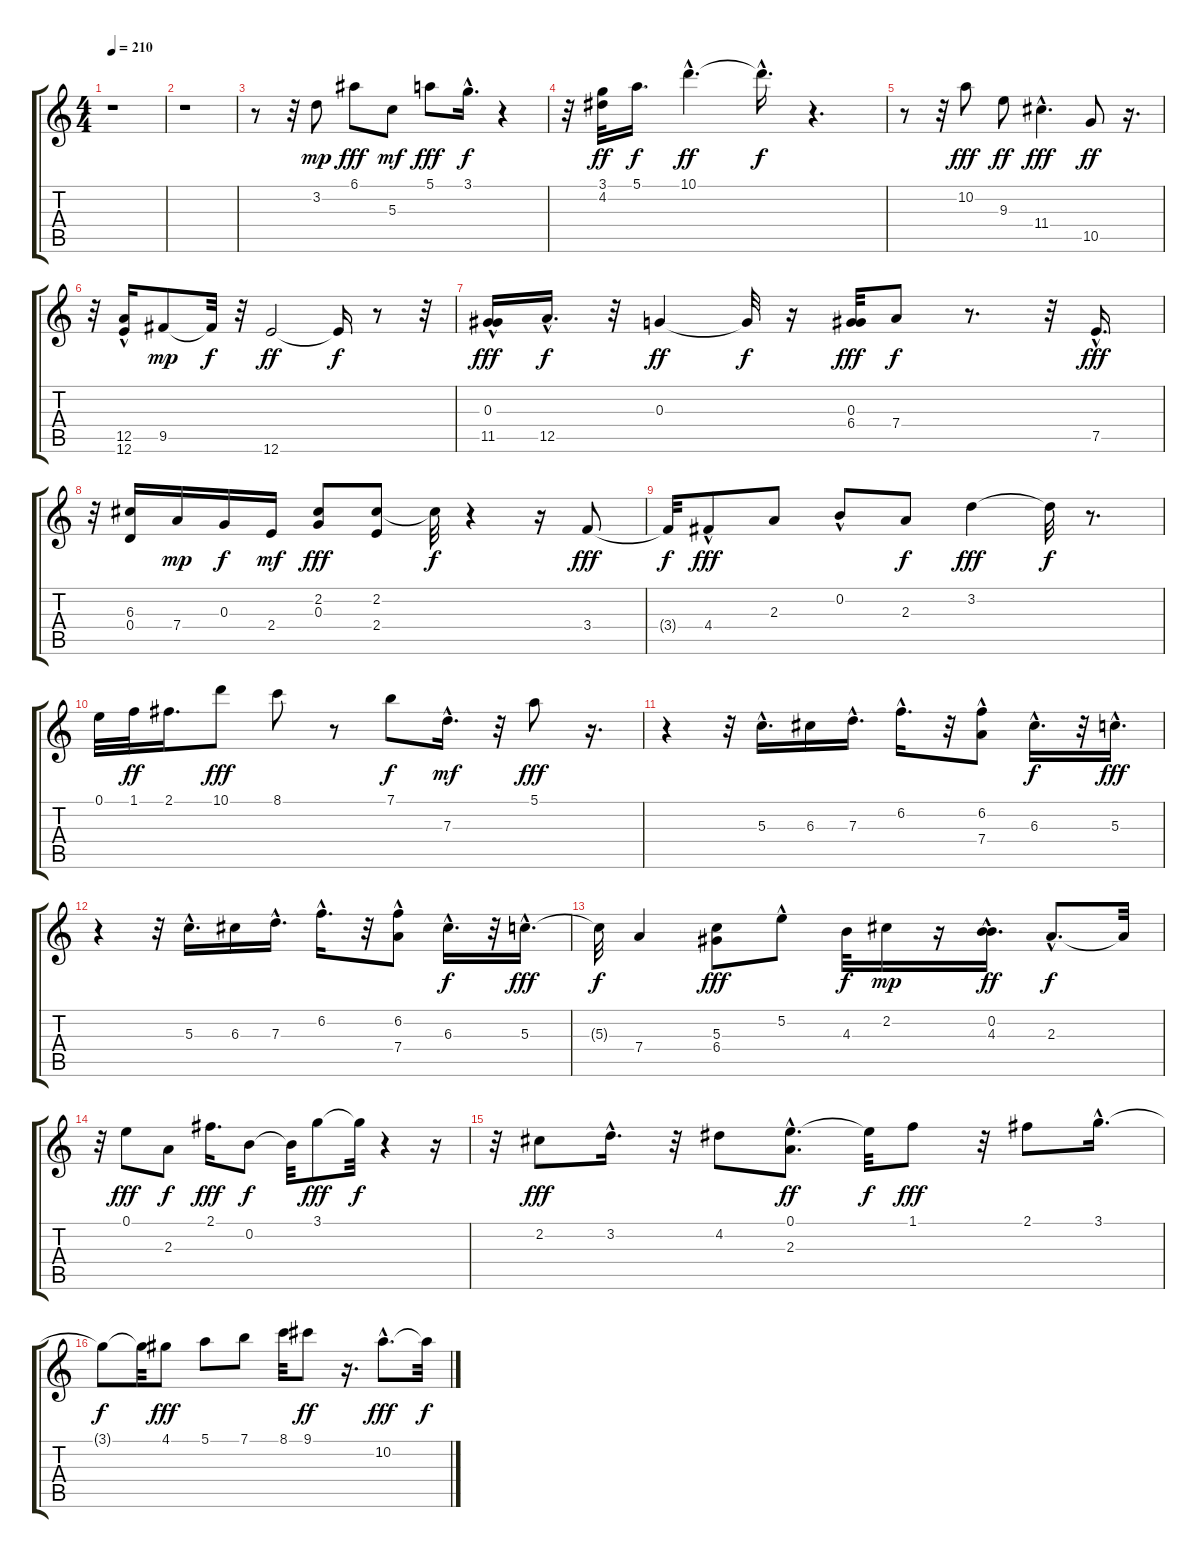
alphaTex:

\track "" {instrument banjo}
\staff {score tabs}
\tuning (E4 B3 G3 D3 A2 E2) {hide}
\displaytranspose 12
\ts (4 4)
\tempo 210
\clef g2
\ks c
r.1{dy fff} |
r.1 |
r.8 r.32 3.2.8{dy mp} 6.1.8{dy fff} 5.3.8{dy mf} 5.1.8{dy fff} 3.1{hac}.16{d dy f} r.4 |
r.32 (3.1 4.2).32{dy ff} 5.1.16{d dy f} 10.1{hac}.4{d dy ff} 10.1{hac t}.16{d dy f} r.4{d} |
r.8 r.32 10.2.8{dy fff} 9.3.8{dy ff} 11.4{hac}.4{d dy fff} 10.5.8{dy ff} r.16{d} |
r.32 (12.5{hac} 12.6).16 9.5.8{dy mp} 9.5{t}.32{dy f} r.32 12.6.2{dy ff} 12.6{t}.16{dy f} r.8 r.32 |
(0.3 11.5{hac}).16{dy fff} 12.5{hac}.16{d dy f} r.32 0.3.4{dy ff} 0.3{t}.32{dy f} r.16 (0.3 6.4).32{dy fff} 7.4.8{dy f} r.8{d} r.32 7.5{hac}.16{d dy fff} |
r.32 (6.3 0.4).16 7.4.16{dy mp} 0.3.16{dy f} 2.4.16{dy mf} (2.2 0.3).8{dy fff} (2.2 2.4).8 2.2{t}.32{dy f} r.4 r.16 3.4.8{dy fff} |
3.4{t}.32{dy f} 4.4{hac}.8{dy fff} 2.3.8 0.2{hac}.8 2.3.8{dy f} 3.2.4{dy fff} 3.2{t}.32{dy f} r.8{d} |
0.1.32 1.1.32{dy ff} 2.1.16{d} 10.1.8{dy fff} 8.1.8 r.8 7.1.8{dy f} 7.3{hac}.16{d dy mf} r.32 5.1.8{dy fff} r.16{d} |
r.4 r.32 5.3{hac}.16{d} 6.3.16 7.3{hac}.16{d} 6.2{hac}.16{d} r.32 (6.2{hac} 7.4).8 6.3{hac}.16{d dy f} r.32 5.3{hac}.16{d dy fff} |
r.4 r.32 5.3{hac}.16{d} 6.3.16 7.3{hac}.16{d} 6.2{hac}.16{d} r.32 (6.2{hac} 7.4).8 6.3{hac}.16{d dy f} r.32 5.3{hac}.16{d dy fff} |
5.3{t}.32{dy f} 7.4.4 (5.3 6.4).8{dy fff} 5.2{hac}.8 4.3.32{dy f} 2.2.16{dy mp} r.16 (0.2{hac} 4.3).16{d dy ff} 2.3{hac}.8{d dy f} 2.3{t}.32 |
r.32 0.1.8{dy fff} 2.3.8{dy f} 2.1.16{d dy fff} 0.2.8{dy f} 0.2{t}.32 3.1.8{dy fff} 3.1{t}.32{dy f} r.4 r.16 |
r.32 2.2.8{dy fff} 3.2{hac}.16{d} r.32 4.2.8 (0.1{hac} 2.3).8{d dy ff} 0.1{t}.32{dy f} 1.1.8{dy fff} r.32 2.1.8 3.1{hac}.16{d} |
3.1{t}.8{dy f} 3.1{t}.32 4.1.8{dy fff} 5.1.8 7.1.8 8.1.32 9.1.8{dy ff} r.16{d} 10.2{hac}.8{d dy fff} 10.2{t}.32{dy f}
